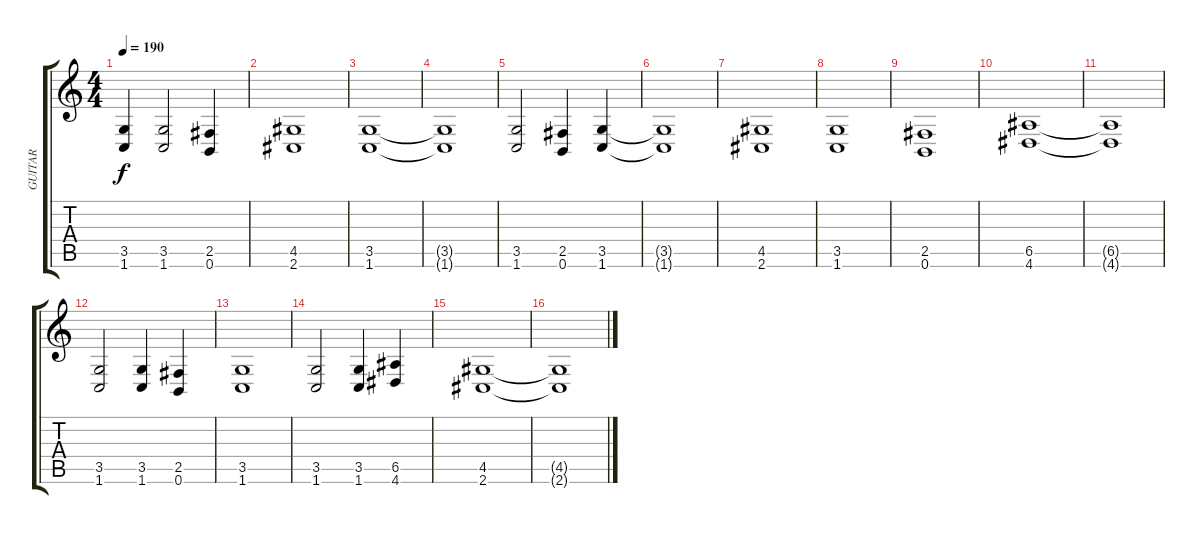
\track ("GUITAR" "GUITAR") {instrument distortionguitar}
\staff {score tabs}
\tuning (B3 Gb3 D3 A2 E2 B1) {hide}
\ts (4 4)
\tempo 190
\clef g2
\ks c
(3.5{t} 1.6{t}).4{dy f} (3.5 1.6).2 (2.5 0.6).4 |
(4.5 2.6).1 |
(3.5 1.6).1 |
(3.5{t} 1.6{t}).1 |
(3.5 1.6).2 (2.5 0.6).4 (3.5 1.6).4 |
(3.5{t} 1.6{t}).1 |
(4.5 2.6).1 |
(3.5 1.6).1 |
(2.5 0.6).1 |
(6.5 4.6).1 |
(6.5{t} 4.6{t}).1 |
(3.5 1.6).2 (3.5 1.6).4 (2.5 0.6).4 |
(3.5 1.6).1 |
(3.5 1.6).2 (3.5 1.6).4 (6.5 4.6).4 |
(4.5 2.6).1 |
(4.5{t} 2.6{t}).1
